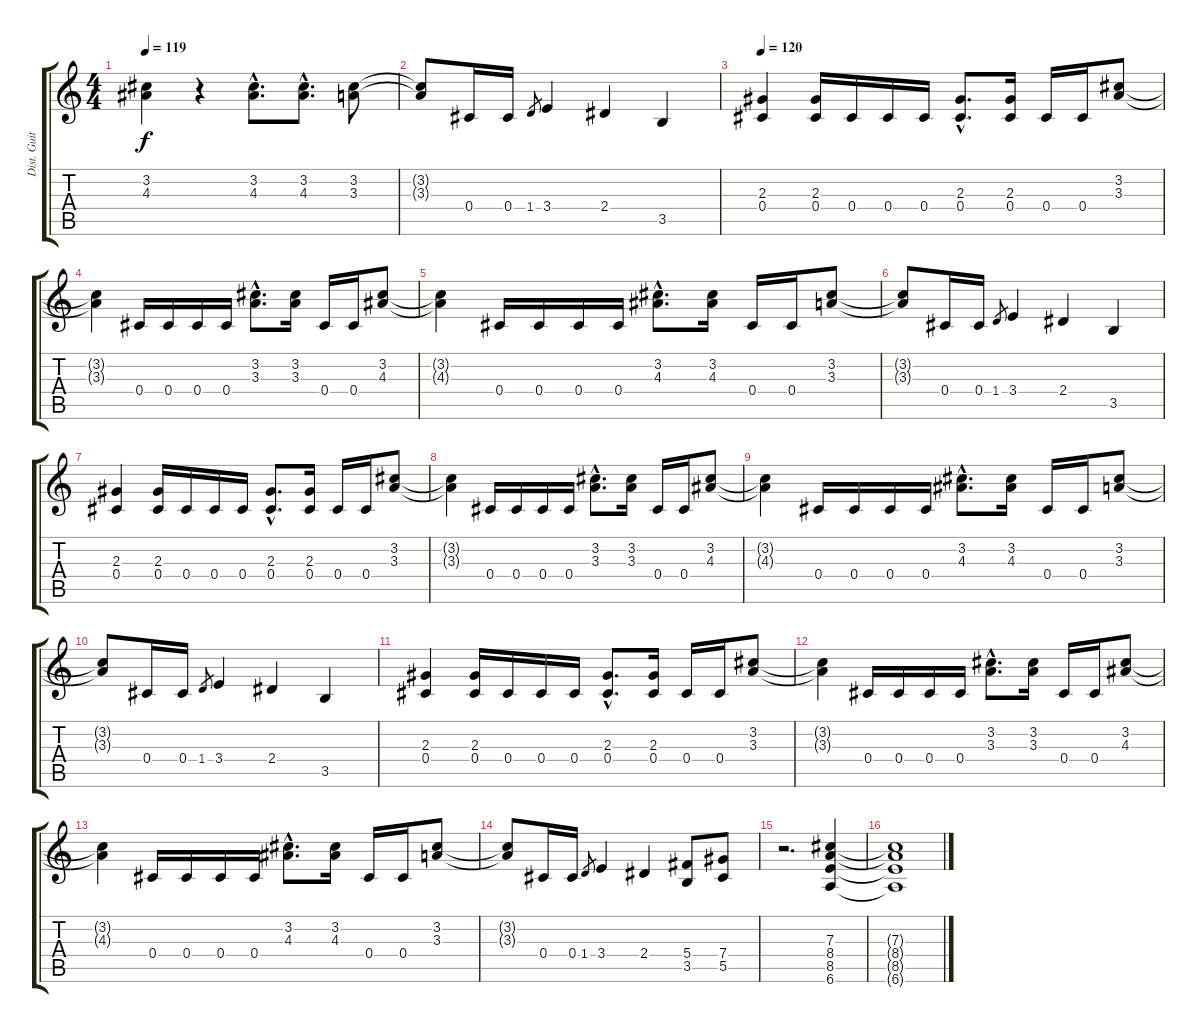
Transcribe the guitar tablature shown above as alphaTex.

\track ("Dist. Guitar 2" "Dist. Guit") {instrument distortionguitar}
\staff {score tabs}
\tuning (Eb4 Bb3 Gb3 Db3 Ab2 Eb2) {hide}
\ts (4 4)
\tempo 119
\clef g2
\ks c
(3.2{t} 4.3{t}).4{dy f} r.4 (3.2{hac} 4.3{hac}).8{d} (3.2{hac} 4.3{hac}).8{d} (3.2 3.3).8 |
(3.2{t} 3.3{t}).8 0.4.16 0.4.16 1.4.8{gr} 3.4.4 2.4.4 3.5.4 |
\tempo 120
(2.3 0.4).4 (2.3 0.4).16 0.4.16 0.4.16 0.4.16 (2.3{hac} 0.4{hac}).8{d} (2.3 0.4).16 0.4.16 0.4.16 (3.2 3.3).8 |
(3.2{t} 3.3{t}).4 0.4.16 0.4.16 0.4.16 0.4.16 (3.2{hac} 3.3{hac}).8{d} (3.2 3.3).16 0.4.16 0.4.16 (3.2 4.3).8 |
(3.2{t} 4.3{t}).4 0.4.16 0.4.16 0.4.16 0.4.16 (3.2{hac} 4.3{hac}).8{d} (3.2 4.3).16 0.4.16 0.4.16 (3.2 3.3).8 |
(3.2{t} 3.3{t}).8 0.4.16 0.4.16 1.4.8{gr} 3.4.4 2.4.4 3.5.4 |
(2.3 0.4).4 (2.3 0.4).16 0.4.16 0.4.16 0.4.16 (2.3{hac} 0.4{hac}).8{d} (2.3 0.4).16 0.4.16 0.4.16 (3.2 3.3).8 |
(3.2{t} 3.3{t}).4 0.4.16 0.4.16 0.4.16 0.4.16 (3.2{hac} 3.3{hac}).8{d} (3.2 3.3).16 0.4.16 0.4.16 (3.2 4.3).8 |
(3.2{t} 4.3{t}).4 0.4.16 0.4.16 0.4.16 0.4.16 (3.2{hac} 4.3{hac}).8{d} (3.2 4.3).16 0.4.16 0.4.16 (3.2 3.3).8 |
(3.2{t} 3.3{t}).8 0.4.16 0.4.16 1.4.8{gr} 3.4.4 2.4.4 3.5.4 |
(2.3 0.4).4 (2.3 0.4).16 0.4.16 0.4.16 0.4.16 (2.3{hac} 0.4{hac}).8{d} (2.3 0.4).16 0.4.16 0.4.16 (3.2 3.3).8 |
(3.2{t} 3.3{t}).4 0.4.16 0.4.16 0.4.16 0.4.16 (3.2{hac} 3.3{hac}).8{d} (3.2 3.3).16 0.4.16 0.4.16 (3.2 4.3).8 |
(3.2{t} 4.3{t}).4 0.4.16 0.4.16 0.4.16 0.4.16 (3.2{hac} 4.3{hac}).8{d} (3.2 4.3).16 0.4.16 0.4.16 (3.2 3.3).8 |
(3.2{t} 3.3{t}).8 0.4.16 0.4.16 1.4.8{gr} 3.4.4 2.4.4 (5.4 3.5).8 (7.4 5.5).8 |
r.2{d} (7.3 8.4 8.5 6.6).4 |
(7.3{t} 8.4{t} 8.5{t} 6.6{t}).1{volume 3}
